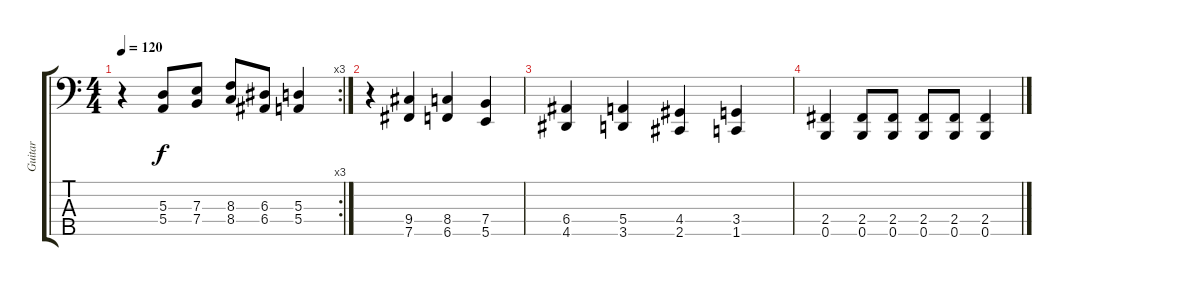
\track ("Guitar" "Guitar") {instrument distortionguitar}
\staff {score tabs}
\tuning (G2 D2 A1 E1 B0) {hide}
\rc 3
\ts (4 4)
\tempo 120
\clef f4
\ks c
r.4{dy f} (5.3 5.4).8 (7.3 7.4).8 (8.3 8.4).8 (6.3 6.4).8 (5.3 5.4).4 |
r.4 (9.4 7.5).4 (8.4 6.5).4 (7.4 5.5).4 |
(6.4 4.5).4 (5.4 3.5).4 (4.4 2.5).4 (3.4 1.5).4 |
(2.4 0.5).4 (2.4 0.5).8 (2.4 0.5).8 (2.4 0.5).8 (2.4 0.5).8 (2.4 0.5).4
